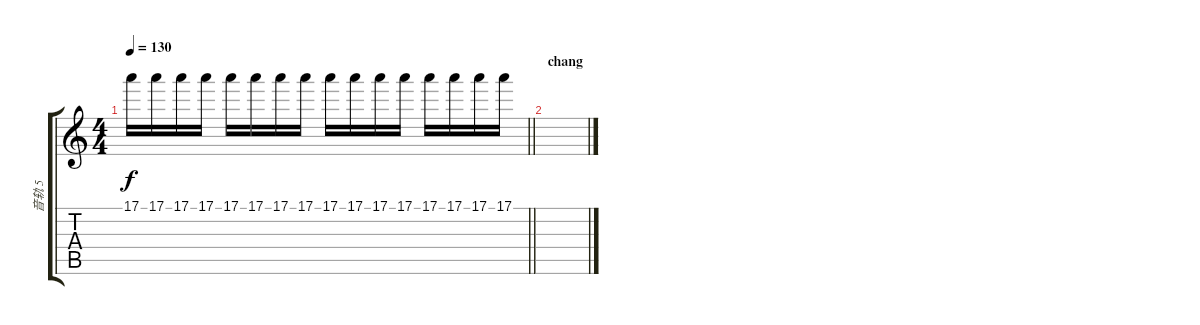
\track ("音轨 5" "音轨 5") {instrument overdrivenguitar}
\staff {score tabs}
\tuning (E4 B3 G3 D3 A2 E2) {hide}
\ts (4 4)
\tempo 130
\clef g2
\barLineRight lightlight
\ks c
17.1.16{dy f} 17.1.16 17.1.16 17.1.16 17.1.16 17.1.16 17.1.16 17.1.16 17.1.16 17.1.16 17.1.16 17.1.16 17.1.16 17.1.16 17.1.16 17.1.16 |
\section ("" "chang")
